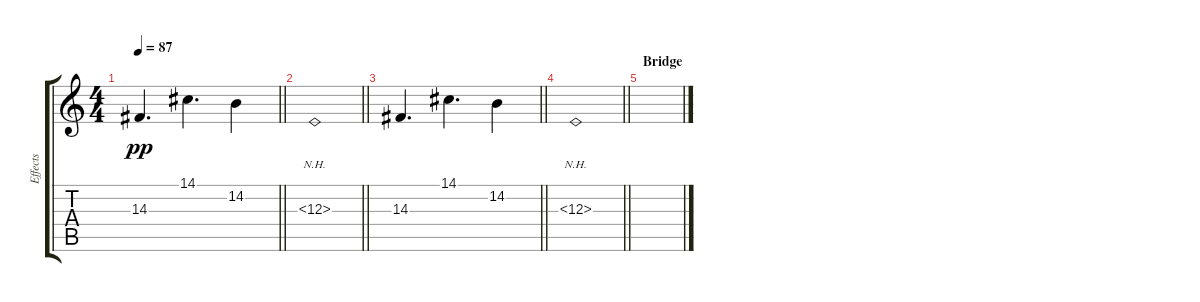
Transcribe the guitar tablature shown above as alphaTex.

\track ("Effects" "Effects") {instrument fx6goblins}
\staff {score tabs}
\tuning (B3 A3 E3 B2 Gb2 B1) {hide}
\ts (4 4)
\tempo 87
\clef g2
\barLineRight lightlight
\ks c
14.3.4{d dy pp} 14.1.4{d} 14.2.4 |
\barLineRight lightlight
12.3{nh}.1 |
\barLineRight lightlight
14.3.4{d} 14.1.4{d} 14.2.4 |
\barLineRight lightlight
12.3{nh}.1 |
\section ("" "Bridge")
